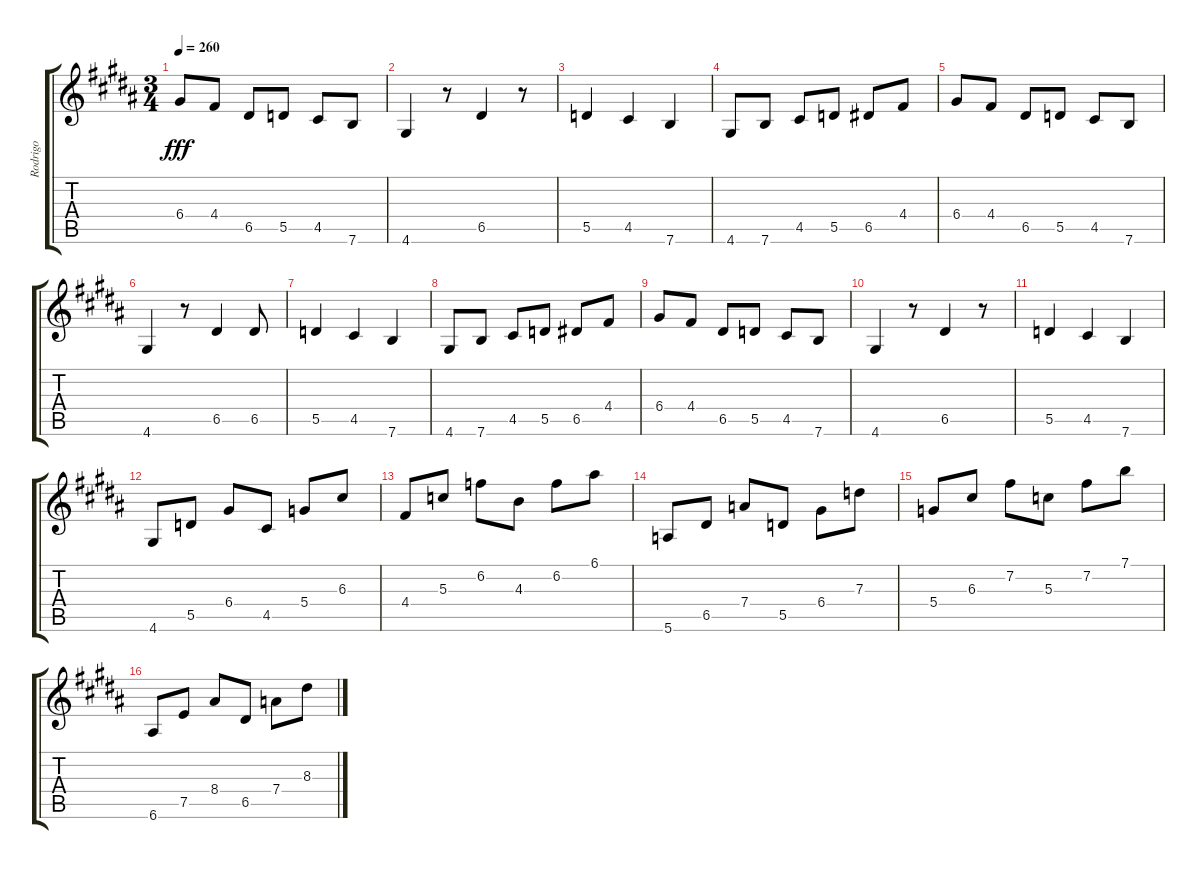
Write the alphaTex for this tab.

\track ("Rodrigo" "Rodrigo") {instrument acousticguitarnylon}
\staff {score tabs}
\tuning (E4 B3 G3 D3 A2 E2) {hide}
\ts (3 4)
\tempo 260
\clef g2
\ks b
6.4.8{dy fff} 4.4.8 6.5.8 5.5.8 4.5.8 7.6.8 |
4.6.4 r.8 6.5.4 r.8 |
5.5.4 4.5.4 7.6.4 |
4.6.8 7.6.8 4.5.8 5.5.8 6.5.8 4.4.8 |
6.4.8 4.4.8 6.5.8 5.5.8 4.5.8 7.6.8 |
4.6.4 r.8 6.5.4 6.5.8 |
5.5.4 4.5.4 7.6.4 |
4.6.8 7.6.8 4.5.8 5.5.8 6.5.8 4.4.8 |
6.4.8 4.4.8 6.5.8 5.5.8 4.5.8 7.6.8 |
4.6.4 r.8 6.5.4 r.8 |
5.5.4 4.5.4 7.6.4 |
4.6.8 5.5.8 6.4.8 4.5.8 5.4.8 6.3.8 |
4.4.8 5.3.8 6.2.8 4.3.8 6.2.8 6.1.8 |
5.6.8 6.5.8 7.4.8 5.5.8 6.4.8 7.3.8 |
5.4.8 6.3.8 7.2.8 5.3.8 7.2.8 7.1.8 |
6.6.8 7.5.8 8.4.8 6.5.8 7.4.8 8.3.8
